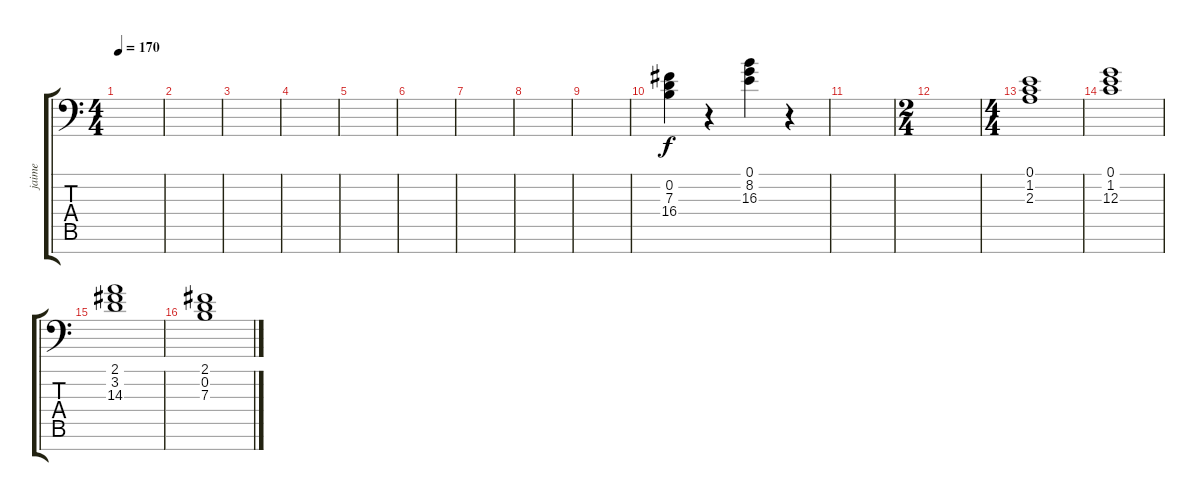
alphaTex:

\track ("jaime" "jaime") {instrument stringensemble2}
\staff {score tabs}
\tuning (E4 B3 G3 D3 A2 E2 C-1) {hide}
\ts (4 4)
\tempo 170
\clef f4
\ks c
|
|
|
|
|
|
|
|
|
(0.2 7.3 16.4).4 r.4 (0.1 8.2 16.3).4 r.4 |
|
\ts (2 4)
|
\ts (4 4)
(0.1 1.2 2.3).1 |
(0.1 1.2 12.3).1 |
(2.1 3.2 14.3).1 |
(2.1 0.2 7.3).1
